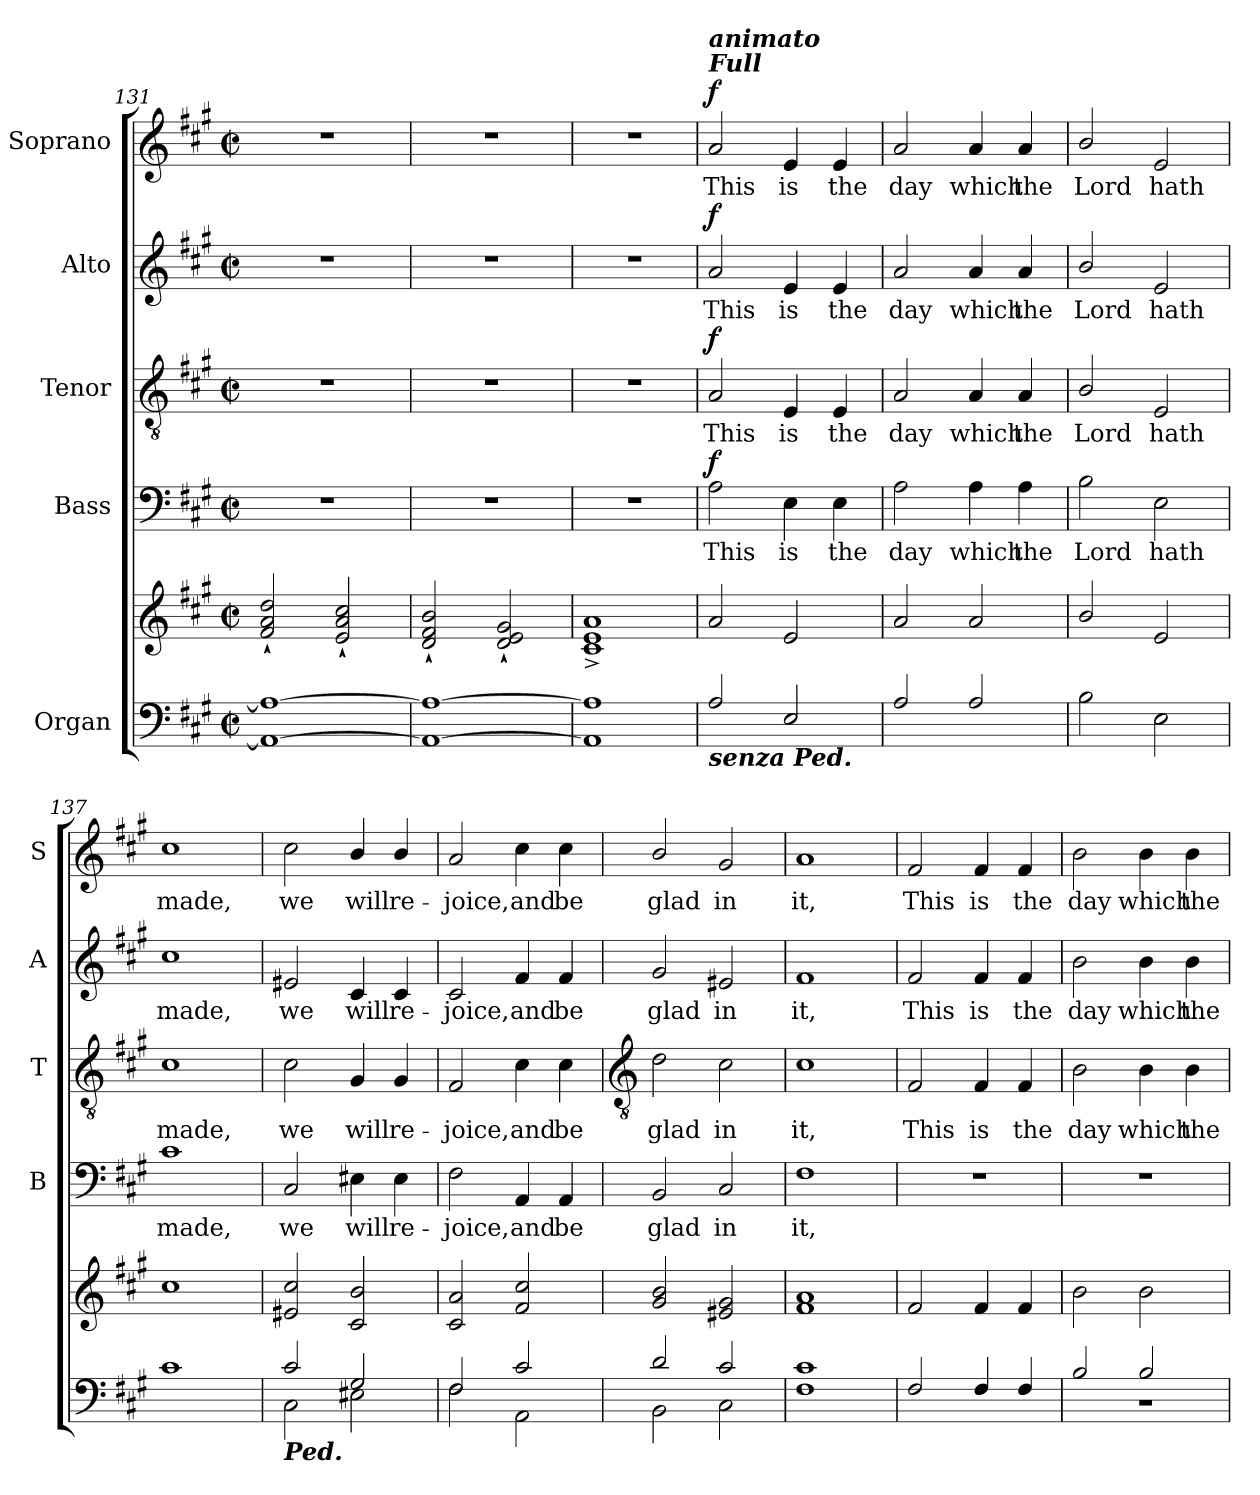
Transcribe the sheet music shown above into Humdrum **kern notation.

**kern	**kern	**kern	**text	**dynam	**kern	**text	**dynam	**kern	**text	**dynam	**kern	**text	**dynam
*part5	*part5	*part4	*part4	*part4	*part3	*part3	*part3	*part2	*part2	*part2	*part1	*part1	*part1
*staff6	*staff5	*staff4	*staff4	*staff4	*staff3	*staff3	*staff3	*staff2	*staff2	*staff2	*staff1	*staff1	*staff1
*I"Organ	*	*I"Bass	*	*	*I"Tenor	*	*	*I"Alto	*	*	*I"Soprano	*	*
*	*	*I'B	*	*	*I'T	*	*	*I'A	*	*	*I'S	*	*
*clefF4	*clefG2	*clefF4	*	*	*clefGv2	*	*	*clefG2	*	*	*clefG2	*	*
*k[f#c#g#]	*k[f#c#g#]	*k[f#c#g#]	*	*	*k[f#c#g#]	*	*	*k[f#c#g#]	*	*	*k[f#c#g#]	*	*
*A:	*A:	*A:	*	*	*A:	*	*	*A:	*	*	*A:	*	*
*M2/2	*M2/2	*M2/2	*	*	*M2/2	*	*	*M2/2	*	*	*M2/2	*	*
*met(c|)	*met(c|)	*met(c|)	*	*	*met(c|)	*	*	*met(c|)	*	*	*met(c|)	*	*
=131	=131	=131	=131	=131	=131	=131	=131	=131	=131	=131	=131	=131	=131
*^	*	*	*	*	*	*	*	*	*	*	*	*	*
1AA_ 1A_	1ryy	2f#` 2a` 2dd`	1r	.	.	1r	.	.	1r	.	.	1r	.	.
.	.	2e` 2a` 2cc#`	.	.	.	.	.	.	.	.	.	.	.	.
=132	=132	=132	=132	=132	=132	=132	=132	=132	=132	=132	=132	=132	=132	=132
1AA_ 1A_	1ryy	2d` 2f#` 2b`	1r	.	.	1r	.	.	1r	.	.	1r	.	.
.	.	2d` 2e` 2g#`	.	.	.	.	.	.	.	.	.	.	.	.
=133	=133	=133	=133	=133	=133	=133	=133	=133	=133	=133	=133	=133	=133	=133
1AA] 1A]	1ryy	1c#^ 1e^ 1a^	1r	.	.	1r	.	.	1r	.	.	1r	.	.
=134	=134	=134	=134	=134	=134	=134	=134	=134	=134	=134	=134	=134	=134	=134
!	!	!	!	!	!	!	!	!	!	!	!	!LO:TX:a:Bi:t=Full	!	!
!	!	!	!	!	!	!	!	!	!	!	!	!LO:TX:a:Bi:t=animato	!	!
!LO:TX:b:Bi:t=senza Ped.	!	!	!	!	!	!	!	!	!	!	!	!	!	!
!	!	!	!	!LO:LY:b	!LO:DY:b	!	!LO:LY:b	!LO:DY:b	!	!LO:LY:b	!LO:DY:b	!	!LO:LY:b	!LO:DY:b
2A	1ryy	2a	2A	This	f	2A	This	f	2a	This	f	2a	This	f
!	!	!	!	!LO:LY:b	!	!	!LO:LY:b	!	!	!LO:LY:b	!	!	!LO:LY:b	!
2E	.	2e	4E	is	.	4E	is	.	4e	is	.	4e	is	.
!	!	!	!	!LO:LY:b	!	!	!LO:LY:b	!	!	!LO:LY:b	!	!	!LO:LY:b	!
.	.	.	4E	the	.	4E	the	.	4e	the	.	4e	the	.
=135	=135	=135	=135	=135	=135	=135	=135	=135	=135	=135	=135	=135	=135	=135
!	!	!	!	!LO:LY:b	!	!	!LO:LY:b	!	!	!LO:LY:b	!	!	!LO:LY:b	!
2A	1ryy	2a	2A	day	.	2A	day	.	2a	day	.	2a	day	.
!	!	!	!	!LO:LY:b	!	!	!LO:LY:b	!	!	!LO:LY:b	!	!	!LO:LY:b	!
2A	.	2a	4A	which	.	4A	which	.	4a	which	.	4a	which	.
!	!	!	!	!LO:LY:b	!	!	!LO:LY:b	!	!	!LO:LY:b	!	!	!LO:LY:b	!
.	.	.	4A	the	.	4A	the	.	4a	the	.	4a	the	.
=136	=136	=136	=136	=136	=136	=136	=136	=136	=136	=136	=136	=136	=136	=136
!	!	!	!	!LO:LY:b	!	!	!LO:LY:b	!	!	!LO:LY:b	!	!	!LO:LY:b	!
2B\	1ryy	2b/	2B\	Lord	.	2B/	Lord	.	2b/	Lord	.	2b/	Lord	.
!	!	!	!	!LO:LY:b	!	!	!LO:LY:b	!	!	!LO:LY:b	!	!	!LO:LY:b	!
2E\	.	2e	2E	hath	.	2E	hath	.	2e	hath	.	2e	hath	.
=137	=137	=137	=137	=137	=137	=137	=137	=137	=137	=137	=137	=137	=137	=137
!	!	!	!	!LO:LY:b	!	!	!LO:LY:b	!	!	!LO:LY:b	!	!	!LO:LY:b	!
1c#	1ryy	1cc#	1c#/	made,	.	1c#	made,	.	1cc#	made,	.	1cc#	made,	.
=138	=138	=138	=138	=138	=138	=138	=138	=138	=138	=138	=138	=138	=138	=138
!LO:TX:b:Bi:t=Ped.	!	!	!	!	!	!	!	!	!	!	!	!	!	!
!	!	!	!	!LO:LY:b	!	!	!LO:LY:b	!	!	!LO:LY:b	!	!	!LO:LY:b	!
2c#/	2C#\	2e#X 2cc#	2C#	we	.	2c#	we	.	2e#X	we	.	2cc#	we	.
!	!	!	!	!LO:LY:b	!	!	!LO:LY:b	!	!	!LO:LY:b	!	!	!LO:LY:b	!
2G#/	2E#X\	2c# 2b	4E#X	will	.	4G#	will	.	4c#	will	.	4b/	will	.
!	!	!	!	!LO:LY:b	!	!	!LO:LY:b	!	!	!LO:LY:b	!	!	!LO:LY:b	!
.	.	.	4E#	re-	.	4G#	re-	.	4c#	re-	.	4b/	re-	.
=139	=139	=139	=139	=139	=139	=139	=139	=139	=139	=139	=139	=139	=139	=139
!	!	!	!	!LO:LY:b	!	!	!LO:LY:b	!	!	!LO:LY:b	!	!	!LO:LY:b	!
2F#/	2F#\	2c# 2a	2F#	-joice,	.	2F#	-joice,	.	2c#	-joice,	.	2a	-joice,	.
!	!	!	!	!LO:LY:b	!	!	!LO:LY:b	!	!	!LO:LY:b	!	!	!LO:LY:b	!
2c#/	2AA\	2f# 2cc#	4AA	and	.	4c#	and	.	4f#	and	.	4cc#	and	.
!	!	!	!	!LO:LY:b	!	!	!LO:LY:b	!	!	!LO:LY:b	!	!	!LO:LY:b	!
.	.	.	4AA	be	.	4c#	be	.	4f#	be	.	4cc#	be	.
!!LO:LB:g=z
=140	=140	=140	=140	=140	=140	=140	=140	=140	=140	=140	=140	=140	=140	=140
*	*	*	*	*	*	*clefGv2	*	*	*	*	*	*	*	*
*	*	*^	*	*	*	*	*	*	*	*	*	*	*	*
!	!	!	!	!	!LO:LY:b	!	!	!LO:LY:b	!	!	!LO:LY:b	!	!	!LO:LY:b	!
2d/	2BB\	2g#/ 2b/	1ryy	2BB/	glad	.	2d\	glad	.	2g#/	glad	.	2b/	glad	.
!	!	!	!	!	!LO:LY:b	!	!	!LO:LY:b	!	!	!LO:LY:b	!	!	!LO:LY:b	!
2c#/	2C#\	2e#X 2g#	.	2C#	in	.	2c#	in	.	2e#X	in	.	2g#	in	.
=141	=141	=141	=141	=141	=141	=141	=141	=141	=141	=141	=141	=141	=141	=141	=141
!	!	!	!	!	!LO:LY:b	!	!	!LO:LY:b	!	!	!LO:LY:b	!	!	!LO:LY:b	!
1c#	1F#\	1f# 1a	1ryy	1F#	it,	.	1c#	it,	.	1f#	it,	.	1a	it,	.
=142	=142	=142	=142	=142	=142	=142	=142	=142	=142	=142	=142	=142	=142	=142	=142
!	!	!	!	!	!	!	!	!LO:LY:b	!	!	!LO:LY:b	!	!	!LO:LY:b	!
2F#	1ryy	2f#	1ryy	1r	.	.	2F#	This	.	2f#	This	.	2f#	This	.
!	!	!	!	!	!	!	!	!LO:LY:b	!	!	!LO:LY:b	!	!	!LO:LY:b	!
4F#	.	4f#	.	.	.	.	4F#	is	.	4f#	is	.	4f#	is	.
!	!	!	!	!	!	!	!	!LO:LY:b	!	!	!LO:LY:b	!	!	!LO:LY:b	!
4F#	.	4f#	.	.	.	.	4F#	the	.	4f#	the	.	4f#	the	.
=143	=143	=143	=143	=143	=143	=143	=143	=143	=143	=143	=143	=143	=143	=143	=143
!	!	!	!	!	!	!	!	!LO:LY:b	!	!	!LO:LY:b	!	!	!LO:LY:b	!
2B	1r	2b\	1ryy	1r	.	.	2B	day	.	2b	day	.	2b	day	.
!	!	!	!	!	!	!	!	!LO:LY:b	!	!	!LO:LY:b	!	!	!LO:LY:b	!
2B	.	2b\	.	.	.	.	4B	which	.	4b	which	.	4b	which	.
!	!	!	!	!	!	!	!	!LO:LY:b	!	!	!LO:LY:b	!	!	!LO:LY:b	!
.	.	.	.	.	.	.	4B	the	.	4b	the	.	4b	the	.
*v	*v	*	*	*	*	*	*	*	*	*	*	*	*	*	*
*	*v	*v	*	*	*	*	*	*	*	*	*	*	*	*
=	=	=	=	=	=	=	=	=	=	=	=	=	=
*-	*-	*-	*-	*-	*-	*-	*-	*-	*-	*-	*-	*-	*-
